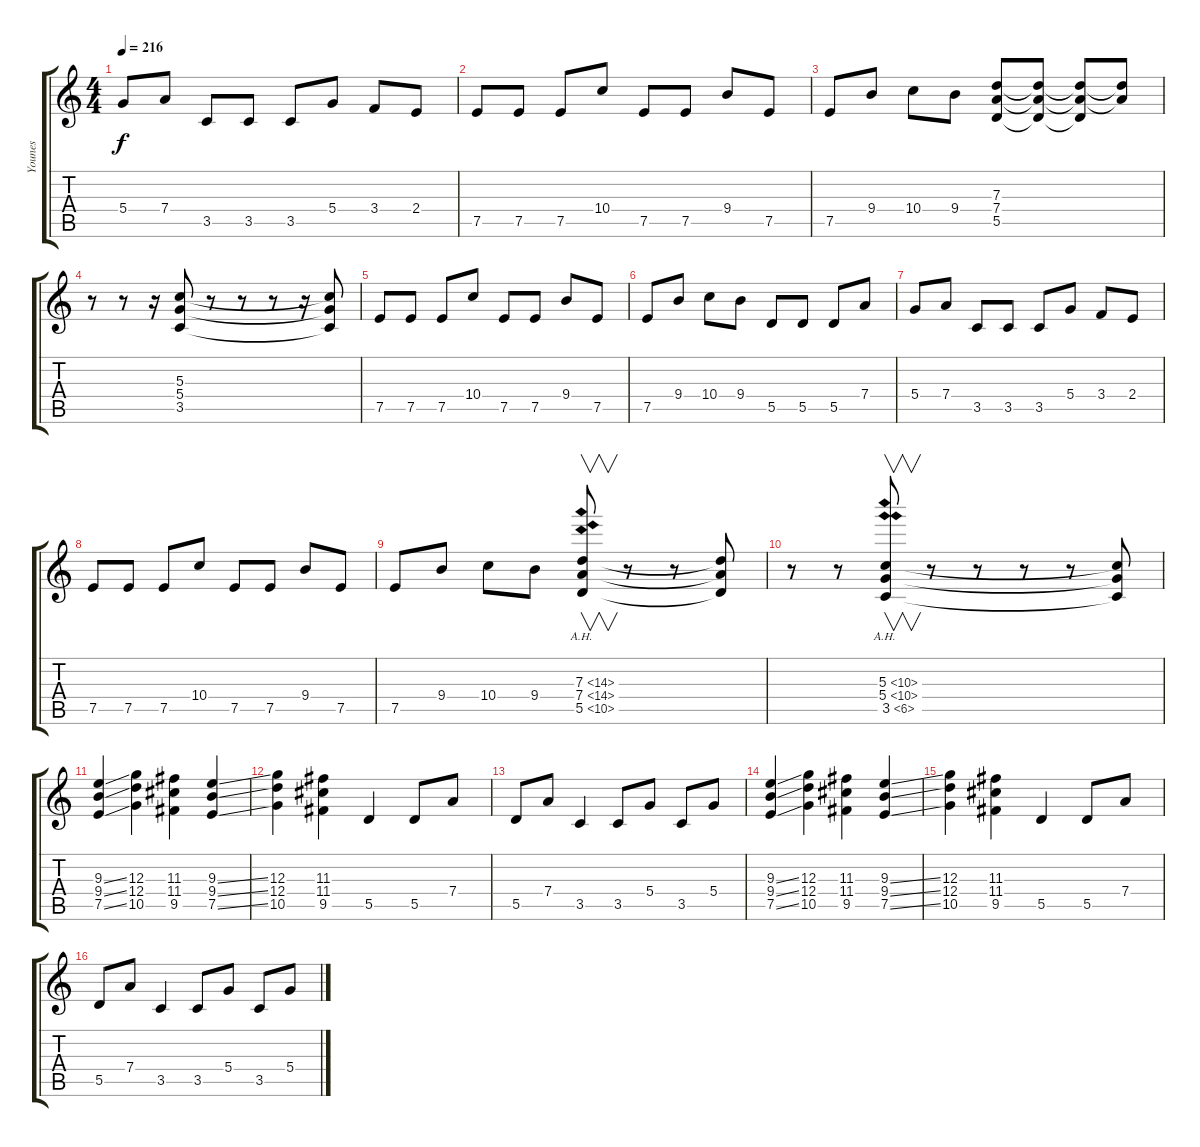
\track ("Younes" "Younes") {instrument distortionguitar}
\staff {score tabs}
\tuning (E4 B3 G3 D3 A2 E2) {hide}
\ts (4 4)
\tempo 216
\clef g2
\ks c
5.4.8{dy f} 7.4.8 3.5.8 3.5.8 3.5.8 5.4.8 3.4.8 2.4.8 |
7.5.8 7.5.8 7.5.8 10.4.8 7.5.8 7.5.8 9.4.8 7.5.8 |
7.5.8 9.4.8 10.4.8 9.4.8 (7.3 7.4 5.5).8 (7.3{t} 7.4{t} 5.5{t}).8 (7.3{t} 7.4{t} 5.5{t}).8 (7.3{t} 7.4{t}).8 |
r.8 r.8 r.16 (5.3 5.4 3.5).8 r.8 r.8 r.8 r.16 (5.3{t} 5.4{t} 3.5{t}).8 |
7.5.8 7.5.8 7.5.8 10.4.8 7.5.8 7.5.8 9.4.8 7.5.8 |
7.5.8 9.4.8 10.4.8 9.4.8 5.5.8 5.5.8 5.5.8 7.4.8 |
5.4.8 7.4.8 3.5.8 3.5.8 3.5.8 5.4.8 3.4.8 2.4.8 |
7.5.8 7.5.8 7.5.8 10.4.8 7.5.8 7.5.8 9.4.8 7.5.8 |
7.5.8 9.4.8 10.4.8 9.4.8 (7.3{ah 7} 7.4{ah 7} 5.5{ah 5}).8{v} r.8 r.8 (7.3{t} 7.4{t} 5.5{t}).8 |
r.8 r.8 (5.3{ah 5} 5.4{ah 5} 3.5{ah 3}).8{v} r.8 r.8 r.8 r.8 (5.3{t} 5.4{t} 3.5{t}).8 |
(9.3{ss} 9.4{ss} 7.5{ss}).4 (12.3 12.4 10.5).4 (11.3 11.4 9.5).4 (9.3{ss} 9.4{ss} 7.5{ss}).4 |
(12.3 12.4 10.5).4 (11.3 11.4 9.5).4 5.5.4 5.5.8 7.4.8 |
5.5.8 7.4.8 3.5.4 3.5.8 5.4.8 3.5.8 5.4.8 |
(9.3{ss} 9.4{ss} 7.5{ss}).4 (12.3 12.4 10.5).4 (11.3 11.4 9.5).4 (9.3{ss} 9.4{ss} 7.5{ss}).4 |
(12.3 12.4 10.5).4 (11.3 11.4 9.5).4 5.5.4 5.5.8 7.4.8 |
5.5.8 7.4.8 3.5.4 3.5.8 5.4.8 3.5.8 5.4.8
